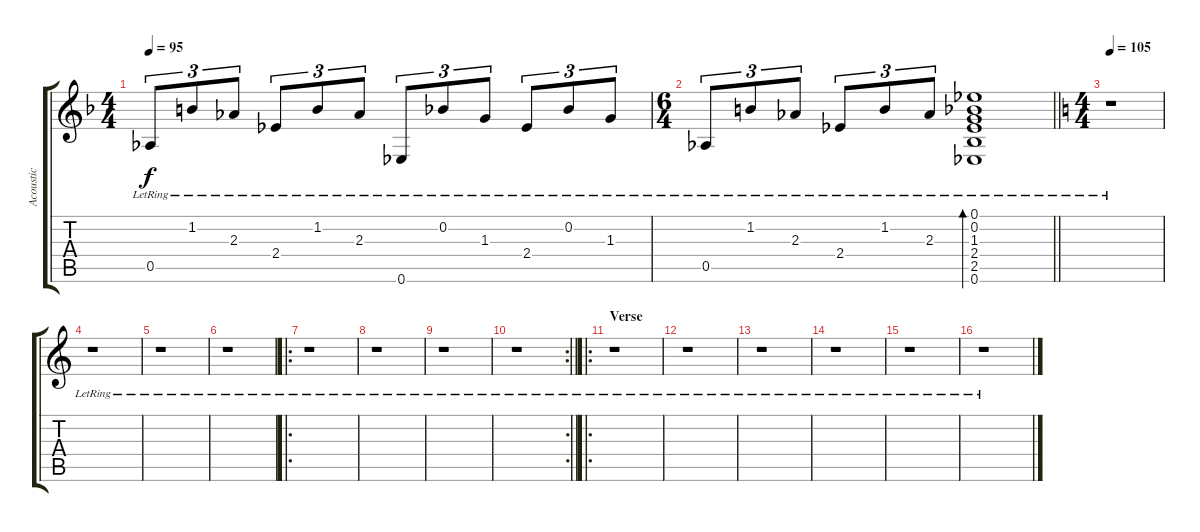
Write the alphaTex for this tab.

\track ("Acoustic" "Acoustic") {instrument acousticguitarsteel}
\staff {score tabs}
\tuning (Eb4 Bb3 Gb3 Db3 Ab2 Eb2) {hide}
\ts (4 4)
\tempo 95
\clef g2
\ks f
0.5{lr}.8{tu (3 2) dy f} 1.2{lr}.8{tu (3 2)} 2.3{lr}.8{tu (3 2)} 2.4{lr}.8{tu (3 2)} 1.2{lr}.8{tu (3 2)} 2.3{lr}.8{tu (3 2)} 0.6{lr}.8{tu (3 2)} 0.2{lr}.8{tu (3 2)} 1.3{lr}.8{tu (3 2)} 2.4{lr}.8{tu (3 2)} 0.2{lr}.8{tu (3 2)} 1.3{lr}.8{tu (3 2)} |
\ts (6 4)
\barLineRight lightlight
0.5{lr}.8{tu (3 2)} 1.2{lr}.8{tu (3 2)} 2.3{lr}.8{tu (3 2)} 2.4{lr}.8{tu (3 2)} 1.2{lr}.8{tu (3 2)} 2.3{lr}.8{tu (3 2)} (0.1{lr} 0.2{lr} 1.3{lr} 2.4{lr} 2.5{lr} 0.6{lr}).1{bd 30} |
\ts (4 4)
\tempo 107
\tempo 105
\ks c
r.1 |
r.1 |
r.1 |
r.1 |
\ro
r.1 |
r.1 |
r.1 |
\rc 2
\barLineRight lightlight
r.1 |
\ro
\section ("" "Verse ")
r.1 |
r.1 |
r.1 |
r.1 |
r.1 |
r.1
